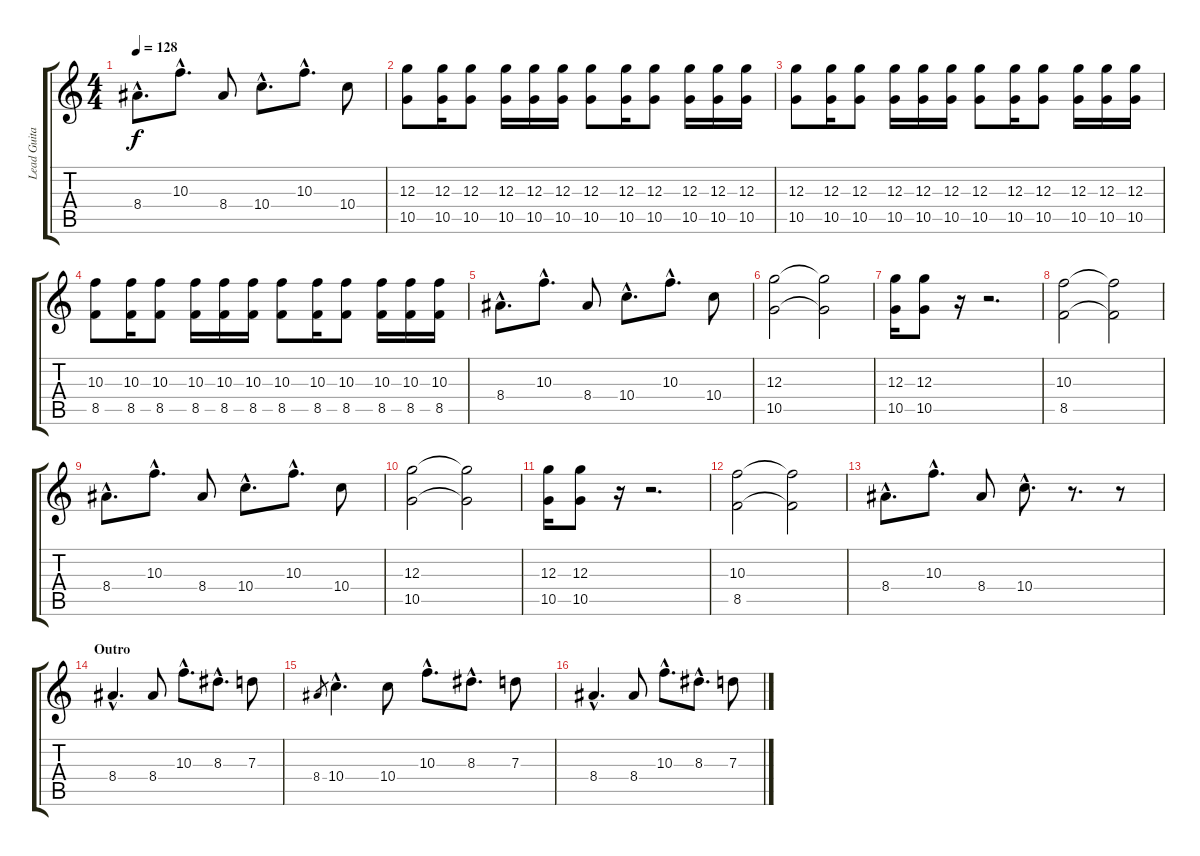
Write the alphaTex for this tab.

\track ("Lead Guitar" "Lead Guita") {instrument distortionguitar}
\staff {score tabs}
\tuning (E4 B3 G3 D3 A2 E2) {hide}
\ts (4 4)
\tempo 128
\clef g2
\ks c
8.4{hac}.8{d dy f} 10.3{hac}.8{d} 8.4.8 10.4{hac}.8{d} 10.3{hac}.8{d} 10.4.8 |
(12.3 10.5).8 (12.3 10.5).16 (12.3 10.5).8 (12.3 10.5).16 (12.3 10.5).16 (12.3 10.5).16 (12.3 10.5).8 (12.3 10.5).16 (12.3 10.5).8 (12.3 10.5).16 (12.3 10.5).16 (12.3 10.5).16 |
(12.3 10.5).8 (12.3 10.5).16 (12.3 10.5).8 (12.3 10.5).16 (12.3 10.5).16 (12.3 10.5).16 (12.3 10.5).8 (12.3 10.5).16 (12.3 10.5).8 (12.3 10.5).16 (12.3 10.5).16 (12.3 10.5).16 |
(10.3 8.5).8 (10.3 8.5).16 (10.3 8.5).8 (10.3 8.5).16 (10.3 8.5).16 (10.3 8.5).16 (10.3 8.5).8 (10.3 8.5).16 (10.3 8.5).8 (10.3 8.5).16 (10.3 8.5).16 (10.3 8.5).16 |
8.4{hac}.8{d} 10.3{hac}.8{d} 8.4.8 10.4{hac}.8{d} 10.3{hac}.8{d} 10.4.8 |
(12.3 10.5).2 (12.3{t} 10.5{t}).2 |
(12.3 10.5).16 (12.3 10.5).8 r.16 r.2{d} |
(10.3 8.5).2 (10.3{t} 8.5{t}).2 |
8.4{hac}.8{d} 10.3{hac}.8{d} 8.4.8 10.4{hac}.8{d} 10.3{hac}.8{d} 10.4.8 |
(12.3 10.5).2 (12.3{t} 10.5{t}).2 |
(12.3 10.5).16 (12.3 10.5).8 r.16 r.2{d} |
(10.3 8.5).2 (10.3{t} 8.5{t}).2 |
8.4{hac}.8{d} 10.3{hac}.8{d} 8.4.8 10.4{hac}.8{d} r.8{d} r.8 |
\section ("" "Outro")
8.4{hac}.4{d volume 15} 8.4.8 10.3{hac}.8{d} 8.3{hac}.8{d} 7.3.8 |
8.4.8{gr} 10.4{hac}.4{d} 10.4.8 10.3{hac}.8{d} 8.3{hac}.8{d} 7.3.8 |
8.4{hac}.4{d} 8.4.8 10.3{hac}.8{d} 8.3{hac}.8{d} 7.3.8
